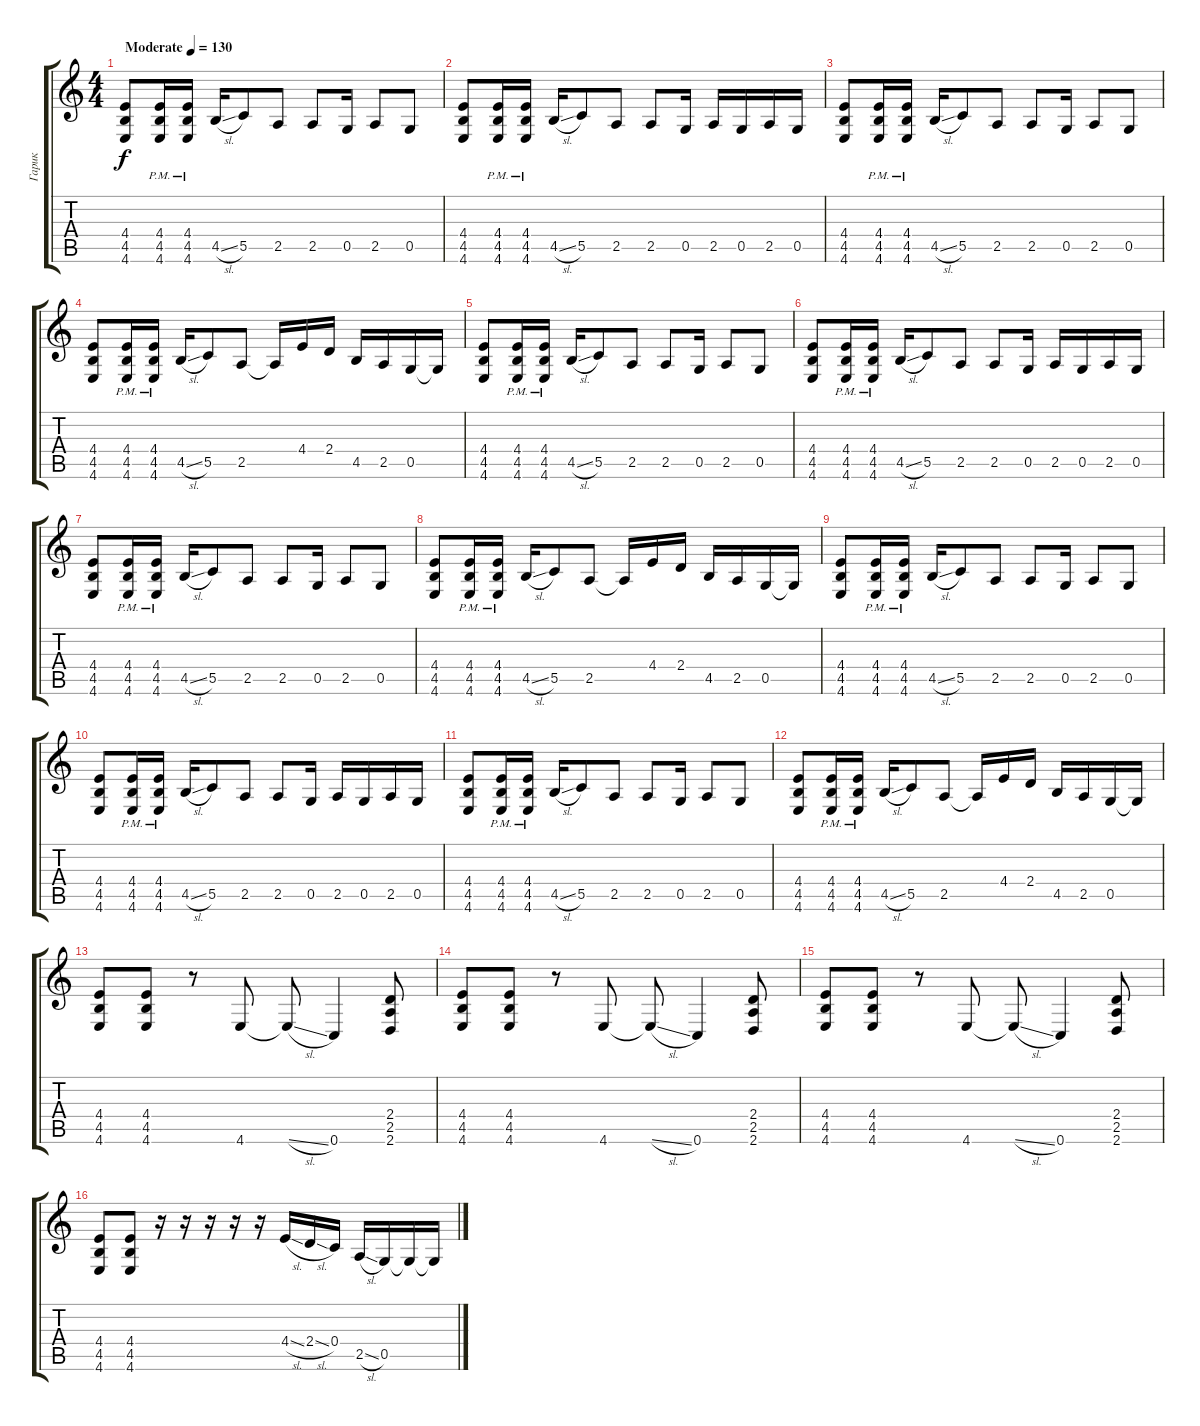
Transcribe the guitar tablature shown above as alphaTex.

\track ("Гарик" "Гарик") {instrument distortionguitar}
\staff {score tabs}
\tuning (D4 A3 F3 C3 G2 C2) {hide}
\ts (4 4)
\tempo (130 "Moderate")
\clef g2
\ks c
(4.4 4.5 4.6).8{dy f instrument distortionguitar} (4.4{pm} 4.5{pm} 4.6{pm}).16 (4.4{pm} 4.5{pm} 4.6{pm}).16 4.5{sl}.16 5.5.8 2.5.8 2.5.8 0.5.16 2.5.8 0.5.8 |
(4.4 4.5 4.6).8 (4.4{pm} 4.5{pm} 4.6{pm}).16 (4.4{pm} 4.5{pm} 4.6{pm}).16 4.5{sl}.16 5.5.8 2.5.8 2.5.8 0.5.16 2.5.16 0.5.16 2.5.16 0.5.16 |
(4.4 4.5 4.6).8 (4.4{pm} 4.5{pm} 4.6{pm}).16 (4.4{pm} 4.5{pm} 4.6{pm}).16 4.5{sl}.16 5.5.8 2.5.8 2.5.8 0.5.16 2.5.8 0.5.8 |
(4.4 4.5 4.6).8 (4.4{pm} 4.5{pm} 4.6{pm}).16 (4.4{pm} 4.5{pm} 4.6{pm}).16 4.5{sl}.16 5.5.8 2.5.8 2.5{t}.16 4.4.16 2.4.16 4.5.16 2.5.16 0.5.16 0.5{t}.16 |
(4.4 4.5 4.6).8{volume 16} (4.4{pm} 4.5{pm} 4.6{pm}).16 (4.4{pm} 4.5{pm} 4.6{pm}).16 4.5{sl}.16 5.5.8 2.5.8 2.5.8 0.5.16 2.5.8 0.5.8 |
(4.4 4.5 4.6).8 (4.4{pm} 4.5{pm} 4.6{pm}).16 (4.4{pm} 4.5{pm} 4.6{pm}).16 4.5{sl}.16 5.5.8 2.5.8 2.5.8 0.5.16 2.5.16 0.5.16 2.5.16 0.5.16 |
(4.4 4.5 4.6).8 (4.4{pm} 4.5{pm} 4.6{pm}).16 (4.4{pm} 4.5{pm} 4.6{pm}).16 4.5{sl}.16 5.5.8 2.5.8 2.5.8 0.5.16 2.5.8 0.5.8 |
(4.4 4.5 4.6).8 (4.4{pm} 4.5{pm} 4.6{pm}).16 (4.4{pm} 4.5{pm} 4.6{pm}).16 4.5{sl}.16 5.5.8 2.5.8 2.5{t}.16 4.4.16 2.4.16 4.5.16 2.5.16 0.5.16 0.5{t}.16 |
(4.4 4.5 4.6).8{volume 16} (4.4{pm} 4.5{pm} 4.6{pm}).16 (4.4{pm} 4.5{pm} 4.6{pm}).16 4.5{sl}.16 5.5.8 2.5.8 2.5.8 0.5.16 2.5.8 0.5.8 |
(4.4 4.5 4.6).8 (4.4{pm} 4.5{pm} 4.6{pm}).16 (4.4{pm} 4.5{pm} 4.6{pm}).16 4.5{sl}.16 5.5.8 2.5.8 2.5.8 0.5.16 2.5.16 0.5.16 2.5.16 0.5.16 |
(4.4 4.5 4.6).8 (4.4{pm} 4.5{pm} 4.6{pm}).16 (4.4{pm} 4.5{pm} 4.6{pm}).16 4.5{sl}.16 5.5.8 2.5.8 2.5.8 0.5.16 2.5.8 0.5.8 |
(4.4 4.5 4.6).8 (4.4{pm} 4.5{pm} 4.6{pm}).16 (4.4{pm} 4.5{pm} 4.6{pm}).16 4.5{sl}.16 5.5.8 2.5.8 2.5{t}.16 4.4.16 2.4.16 4.5.16 2.5.16 0.5.16 0.5{t}.16 |
(4.4 4.5 4.6).8 (4.4 4.5 4.6).8 r.8 4.6.8 4.6{sl t}.8 0.6.4 (2.4 2.5 2.6).8 |
(4.4 4.5 4.6).8 (4.4 4.5 4.6).8 r.8 4.6.8 4.6{sl t}.8 0.6.4 (2.4 2.5 2.6).8 |
(4.4 4.5 4.6).8 (4.4 4.5 4.6).8 r.8 4.6.8 4.6{sl t}.8 0.6.4 (2.4 2.5 2.6).8 |
(4.4 4.5 4.6).8 (4.4 4.5 4.6).8 r.16 r.16 r.16 r.16 r.16 4.4{sl}.16 2.4{sl}.16 0.4{sl}.16 2.5{sl}.16 0.5.16 0.5{t}.16 0.5{t}.16
